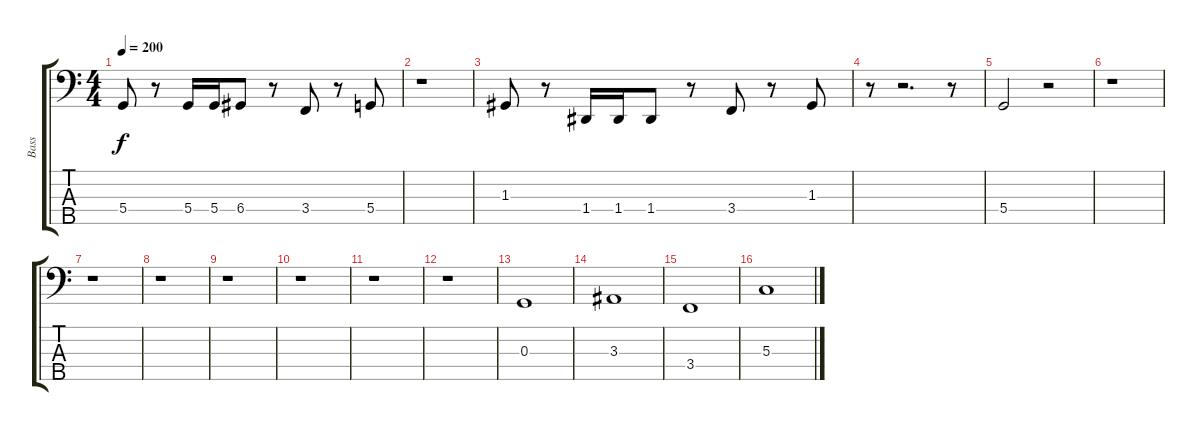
\track ("Bass" "Bass") {instrument electricbasspick}
\staff {score tabs}
\tuning (F2 C2 G1 D1 A0) {hide}
\ts (4 4)
\tempo 200
\clef f4
\ks c
5.4.8{dy f} r.8 5.4.16 5.4.16 6.4.8 r.8 3.4.8 r.8 5.4.8 |
r.1 |
1.3.8 r.8 1.4.16 1.4.16 1.4.8 r.8 3.4.8 r.8 1.3.8 |
r.8 r.2{d} r.8 |
5.4.2 r.2 |
r.1 |
r.1 |
r.1 |
r.1 |
r.1 |
r.1 |
r.1 |
0.3.1 |
3.3.1 |
3.4.1 |
5.3.1
